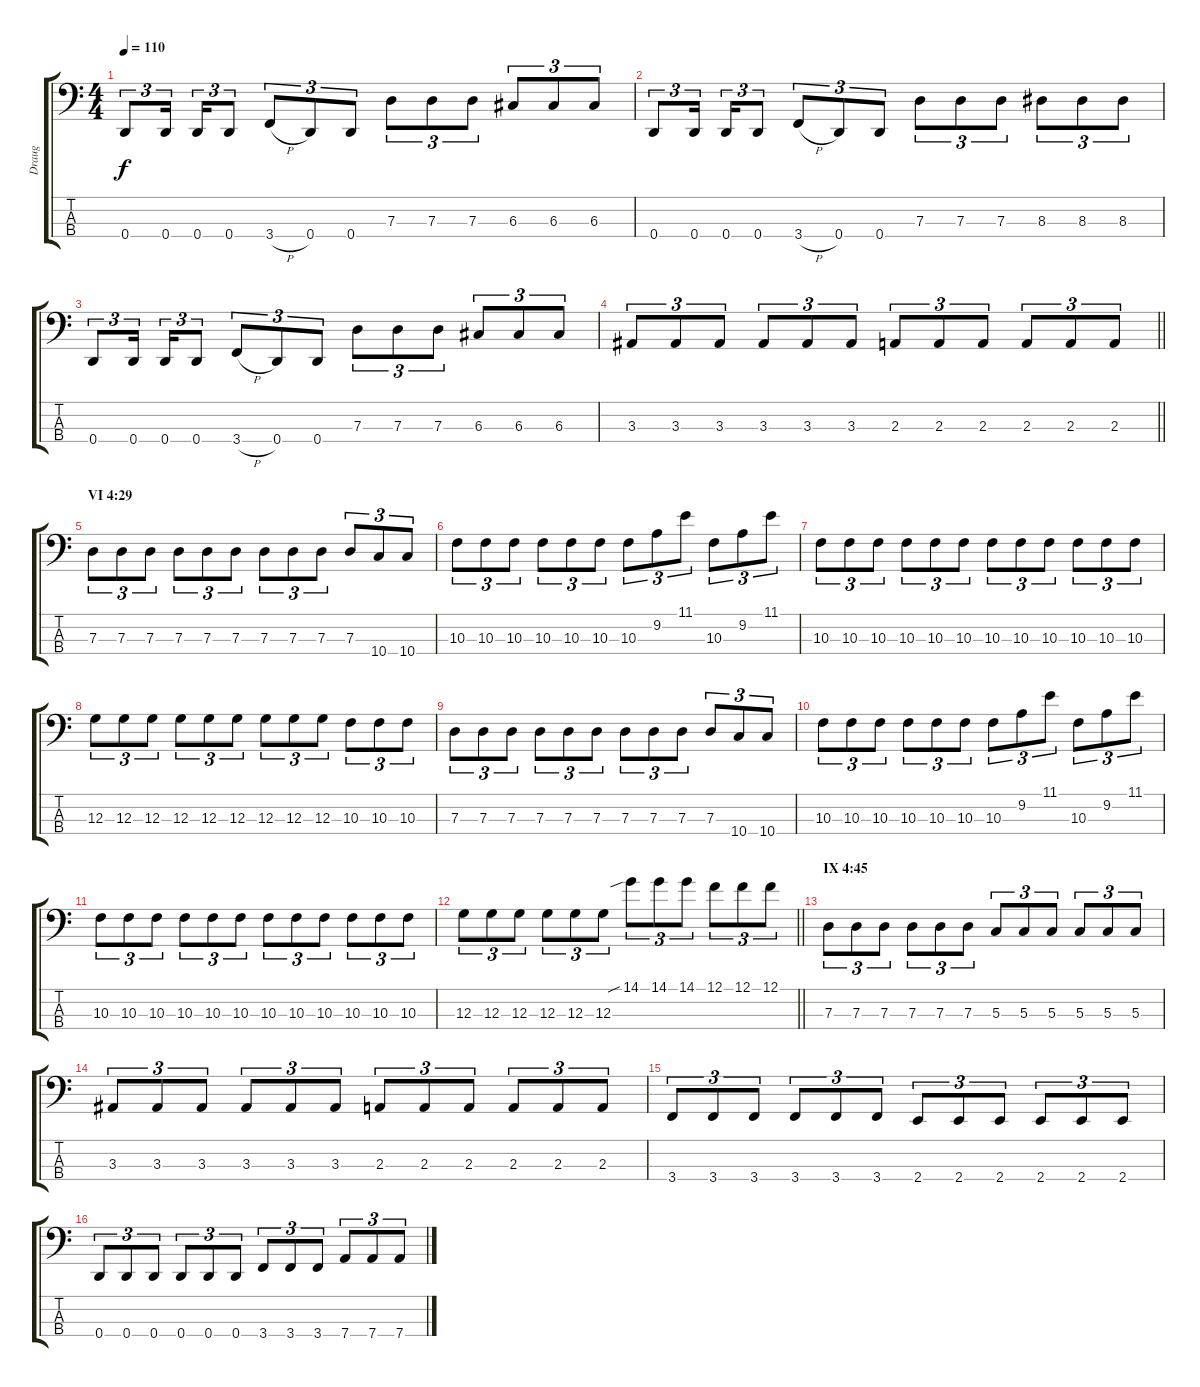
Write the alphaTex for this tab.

\track ("Draug" "Draug") {instrument synthbass2}
\staff {score tabs}
\tuning (F2 C2 G1 D1) {hide}
\ts (4 4)
\tempo 110
\clef f4
\ks c
0.4.8{tu (3 2) dy f} 0.4.16{tu (3 2) beam splitsecondary} 0.4.16{tu (3 2)} 0.4.8{tu (3 2)} 3.4{h}.8{tu (3 2)} 0.4.8{tu (3 2)} 0.4.8{tu (3 2)} 7.3.8{tu (3 2)} 7.3.8{tu (3 2)} 7.3.8{tu (3 2)} 6.3.8{tu (3 2)} 6.3.8{tu (3 2)} 6.3.8{tu (3 2)} |
0.4.8{tu (3 2)} 0.4.16{tu (3 2) beam splitsecondary} 0.4.16{tu (3 2)} 0.4.8{tu (3 2)} 3.4{h}.8{tu (3 2)} 0.4.8{tu (3 2)} 0.4.8{tu (3 2)} 7.3.8{tu (3 2)} 7.3.8{tu (3 2)} 7.3.8{tu (3 2)} 8.3.8{tu (3 2)} 8.3.8{tu (3 2)} 8.3.8{tu (3 2)} |
0.4.8{tu (3 2)} 0.4.16{tu (3 2) beam splitsecondary} 0.4.16{tu (3 2)} 0.4.8{tu (3 2)} 3.4{h}.8{tu (3 2)} 0.4.8{tu (3 2)} 0.4.8{tu (3 2)} 7.3.8{tu (3 2)} 7.3.8{tu (3 2)} 7.3.8{tu (3 2)} 6.3.8{tu (3 2)} 6.3.8{tu (3 2)} 6.3.8{tu (3 2)} |
\barLineRight lightlight
3.3.8{tu (3 2)} 3.3.8{tu (3 2)} 3.3.8{tu (3 2)} 3.3.8{tu (3 2)} 3.3.8{tu (3 2)} 3.3.8{tu (3 2)} 2.3.8{tu (3 2)} 2.3.8{tu (3 2)} 2.3.8{tu (3 2)} 2.3.8{tu (3 2)} 2.3.8{tu (3 2)} 2.3.8{tu (3 2)} |
\section ("" "VI 4:29")
7.3.8{tu (3 2)} 7.3.8{tu (3 2)} 7.3.8{tu (3 2)} 7.3.8{tu (3 2)} 7.3.8{tu (3 2)} 7.3.8{tu (3 2)} 7.3.8{tu (3 2)} 7.3.8{tu (3 2)} 7.3.8{tu (3 2)} 7.3.8{tu (3 2)} 10.4.8{tu (3 2)} 10.4.8{tu (3 2)} |
10.3.8{tu (3 2)} 10.3.8{tu (3 2)} 10.3.8{tu (3 2)} 10.3.8{tu (3 2)} 10.3.8{tu (3 2)} 10.3.8{tu (3 2)} 10.3.8{tu (3 2)} 9.2.8{tu (3 2)} 11.1.8{tu (3 2)} 10.3.8{tu (3 2)} 9.2.8{tu (3 2)} 11.1.8{tu (3 2)} |
10.3.8{tu (3 2)} 10.3.8{tu (3 2)} 10.3.8{tu (3 2)} 10.3.8{tu (3 2)} 10.3.8{tu (3 2)} 10.3.8{tu (3 2)} 10.3.8{tu (3 2)} 10.3.8{tu (3 2)} 10.3.8{tu (3 2)} 10.3.8{tu (3 2)} 10.3.8{tu (3 2)} 10.3.8{tu (3 2)} |
12.3.8{tu (3 2)} 12.3.8{tu (3 2)} 12.3.8{tu (3 2)} 12.3.8{tu (3 2)} 12.3.8{tu (3 2)} 12.3.8{tu (3 2)} 12.3.8{tu (3 2)} 12.3.8{tu (3 2)} 12.3.8{tu (3 2)} 10.3.8{tu (3 2)} 10.3.8{tu (3 2)} 10.3.8{tu (3 2)} |
7.3.8{tu (3 2)} 7.3.8{tu (3 2)} 7.3.8{tu (3 2)} 7.3.8{tu (3 2)} 7.3.8{tu (3 2)} 7.3.8{tu (3 2)} 7.3.8{tu (3 2)} 7.3.8{tu (3 2)} 7.3.8{tu (3 2)} 7.3.8{tu (3 2)} 10.4.8{tu (3 2)} 10.4.8{tu (3 2)} |
10.3.8{tu (3 2)} 10.3.8{tu (3 2)} 10.3.8{tu (3 2)} 10.3.8{tu (3 2)} 10.3.8{tu (3 2)} 10.3.8{tu (3 2)} 10.3.8{tu (3 2)} 9.2.8{tu (3 2)} 11.1.8{tu (3 2)} 10.3.8{tu (3 2)} 9.2.8{tu (3 2)} 11.1.8{tu (3 2)} |
10.3.8{tu (3 2)} 10.3.8{tu (3 2)} 10.3.8{tu (3 2)} 10.3.8{tu (3 2)} 10.3.8{tu (3 2)} 10.3.8{tu (3 2)} 10.3.8{tu (3 2)} 10.3.8{tu (3 2)} 10.3.8{tu (3 2)} 10.3.8{tu (3 2)} 10.3.8{tu (3 2)} 10.3.8{tu (3 2)} |
\barLineRight lightlight
12.3.8{tu (3 2)} 12.3.8{tu (3 2)} 12.3.8{tu (3 2)} 12.3.8{tu (3 2)} 12.3.8{tu (3 2)} 12.3.8{tu (3 2)} 14.1{sib}.8{tu (3 2)} 14.1.8{tu (3 2)} 14.1.8{tu (3 2)} 12.1.8{tu (3 2)} 12.1.8{tu (3 2)} 12.1.8{tu (3 2)} |
\section ("" "IX 4:45")
7.3.8{tu (3 2)} 7.3.8{tu (3 2)} 7.3.8{tu (3 2)} 7.3.8{tu (3 2)} 7.3.8{tu (3 2)} 7.3.8{tu (3 2)} 5.3.8{tu (3 2)} 5.3.8{tu (3 2)} 5.3.8{tu (3 2)} 5.3.8{tu (3 2)} 5.3.8{tu (3 2)} 5.3.8{tu (3 2)} |
3.3.8{tu (3 2)} 3.3.8{tu (3 2)} 3.3.8{tu (3 2)} 3.3.8{tu (3 2)} 3.3.8{tu (3 2)} 3.3.8{tu (3 2)} 2.3.8{tu (3 2)} 2.3.8{tu (3 2)} 2.3.8{tu (3 2)} 2.3.8{tu (3 2)} 2.3.8{tu (3 2)} 2.3.8{tu (3 2)} |
3.4.8{tu (3 2)} 3.4.8{tu (3 2)} 3.4.8{tu (3 2)} 3.4.8{tu (3 2)} 3.4.8{tu (3 2)} 3.4.8{tu (3 2)} 2.4.8{tu (3 2)} 2.4.8{tu (3 2)} 2.4.8{tu (3 2)} 2.4.8{tu (3 2)} 2.4.8{tu (3 2)} 2.4.8{tu (3 2)} |
0.4.8{tu (3 2)} 0.4.8{tu (3 2)} 0.4.8{tu (3 2)} 0.4.8{tu (3 2)} 0.4.8{tu (3 2)} 0.4.8{tu (3 2)} 3.4.8{tu (3 2)} 3.4.8{tu (3 2)} 3.4.8{tu (3 2)} 7.4.8{tu (3 2)} 7.4.8{tu (3 2)} 7.4.8{tu (3 2)}
